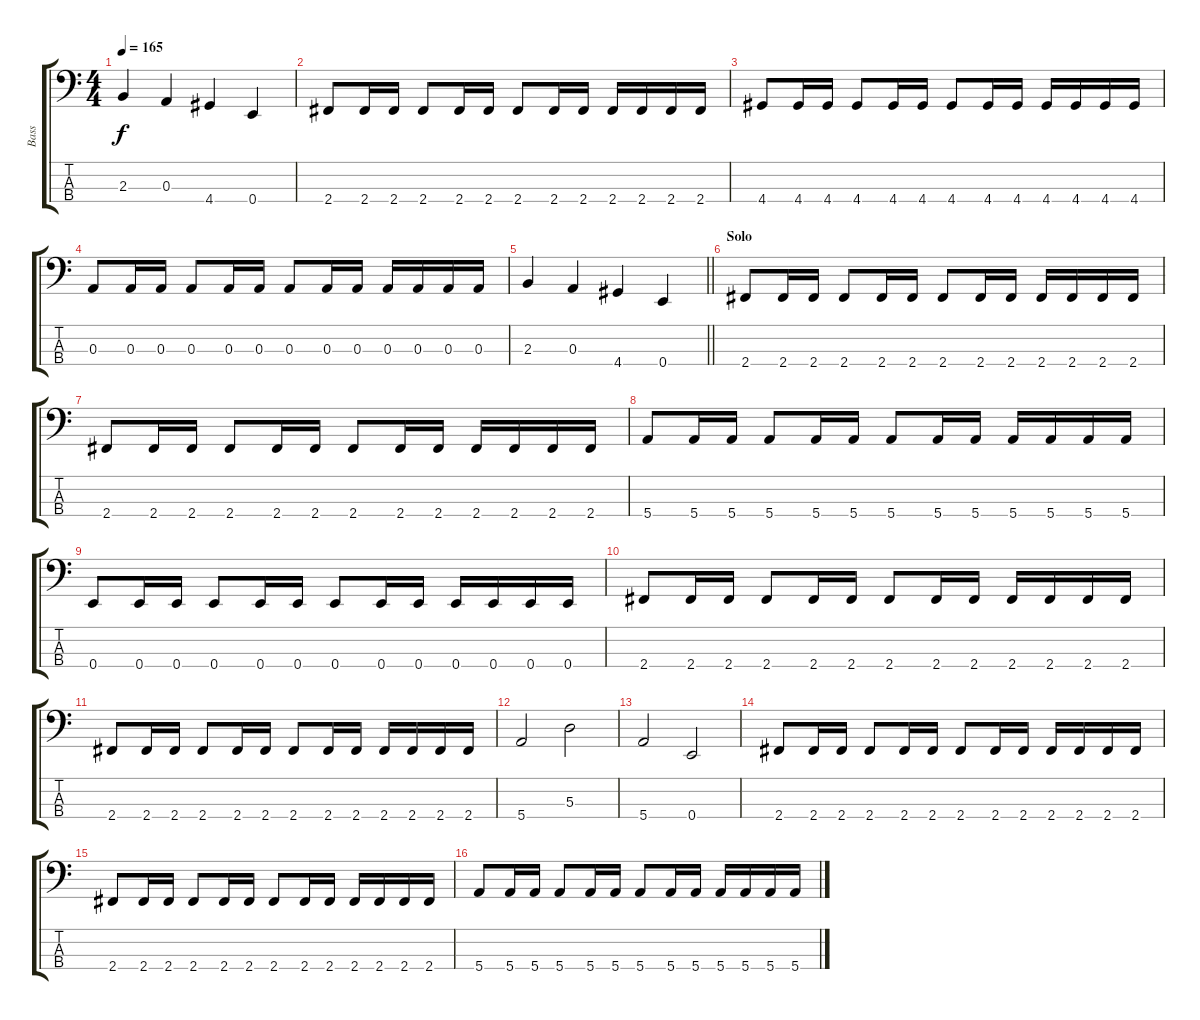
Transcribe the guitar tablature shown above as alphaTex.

\track ("Bass" "Bass") {instrument electricbassfinger}
\staff {score tabs}
\tuning (G2 D2 A1 E1) {hide}
\ts (4 4)
\tempo 165
\clef f4
\ks c
2.3.4{dy f} 0.3.4 4.4.4 0.4.4 |
2.4.8 2.4.16 2.4.16 2.4.8 2.4.16 2.4.16 2.4.8 2.4.16 2.4.16 2.4.16 2.4.16 2.4.16 2.4.16 |
4.4.8 4.4.16 4.4.16 4.4.8 4.4.16 4.4.16 4.4.8 4.4.16 4.4.16 4.4.16 4.4.16 4.4.16 4.4.16 |
0.3.8 0.3.16 0.3.16 0.3.8 0.3.16 0.3.16 0.3.8 0.3.16 0.3.16 0.3.16 0.3.16 0.3.16 0.3.16 |
\barLineRight lightlight
2.3.4 0.3.4 4.4.4 0.4.4 |
\section ("" "Solo")
2.4.8 2.4.16 2.4.16 2.4.8 2.4.16 2.4.16 2.4.8 2.4.16 2.4.16 2.4.16 2.4.16 2.4.16 2.4.16 |
2.4.8 2.4.16 2.4.16 2.4.8 2.4.16 2.4.16 2.4.8 2.4.16 2.4.16 2.4.16 2.4.16 2.4.16 2.4.16 |
5.4.8 5.4.16 5.4.16 5.4.8 5.4.16 5.4.16 5.4.8 5.4.16 5.4.16 5.4.16 5.4.16 5.4.16 5.4.16 |
0.4.8 0.4.16 0.4.16 0.4.8 0.4.16 0.4.16 0.4.8 0.4.16 0.4.16 0.4.16 0.4.16 0.4.16 0.4.16 |
2.4.8 2.4.16 2.4.16 2.4.8 2.4.16 2.4.16 2.4.8 2.4.16 2.4.16 2.4.16 2.4.16 2.4.16 2.4.16 |
2.4.8 2.4.16 2.4.16 2.4.8 2.4.16 2.4.16 2.4.8 2.4.16 2.4.16 2.4.16 2.4.16 2.4.16 2.4.16 |
5.4.2 5.3.2 |
5.4.2 0.4.2 |
2.4.8 2.4.16 2.4.16 2.4.8 2.4.16 2.4.16 2.4.8 2.4.16 2.4.16 2.4.16 2.4.16 2.4.16 2.4.16 |
2.4.8 2.4.16 2.4.16 2.4.8 2.4.16 2.4.16 2.4.8 2.4.16 2.4.16 2.4.16 2.4.16 2.4.16 2.4.16 |
5.4.8 5.4.16 5.4.16 5.4.8 5.4.16 5.4.16 5.4.8 5.4.16 5.4.16 5.4.16 5.4.16 5.4.16 5.4.16
